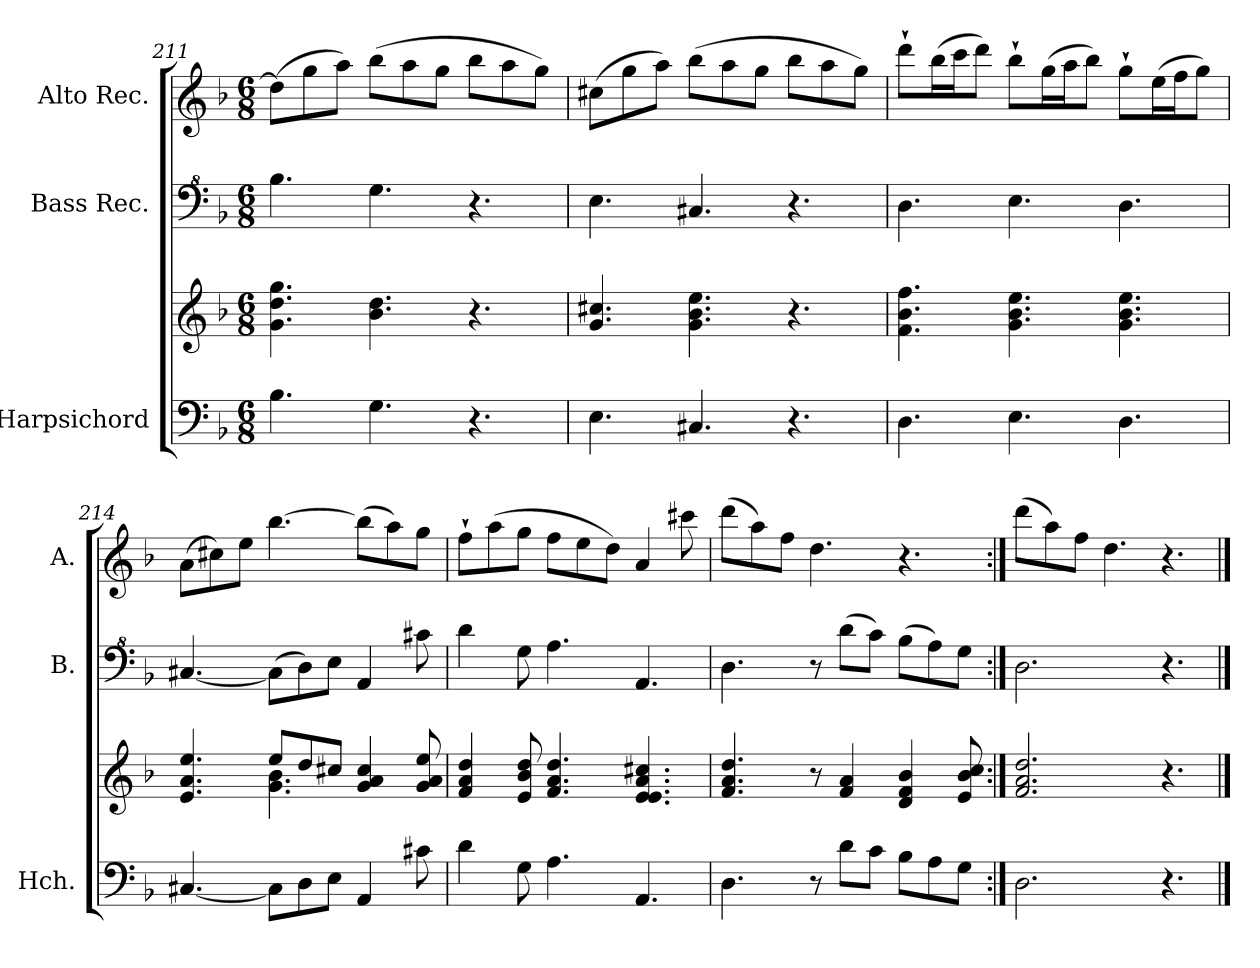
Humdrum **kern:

**kern	**kern	**kern	**kern
*part3	*part3	*part2	*part1
*staff4	*staff3	*staff2	*staff1
*I"Harpsichord	*	*I"Bass Rec.	*I"Alto Rec.
*I'Hch.	*	*I'B.	*I'A.
*clefF4	*clefG2	*clefF^4	*clefG2
*k[b-]	*k[b-]	*k[b-]	*k[b-]
*M6/8	*M6/8	*M6/8	*M6/8
=211	=211	=211	=211
4.B-\	4.g\ 4.dd\ 4.gg\	4.b-\	(8dd\L]
.	.	.	8gg\
.	.	.	8aa\J)
4.G\	4.b-\ 4.dd\	4.g\	(8bb-\L
.	.	.	8aa\
.	.	.	8gg\J
4.r	4.r	4.r	8bb-\L
.	.	.	8aa\
.	.	.	8gg\J)
!!LO:LB:g=z
=212	=212	=212	=212
4.E\	4.g/ 4.cc#X/	4.e\	(8cc#X\L
.	.	.	8gg\
.	.	.	8aa\J)
4.C#X/	4.g\ 4.b-\ 4.ee\	4.c#X/	(8bb-\L
.	.	.	8aa\
.	.	.	8gg\J
4.r	4.r	4.r	8bb-\L
.	.	.	8aa\
.	.	.	8gg\J)
=213	=213	=213	=213
4.D\	4.f\ 4.b-\ 4.ff\	4.d\	8ddd`\L
.	.	.	(16bb-\L
.	.	.	16ccc\J
.	.	.	8ddd\J)
4.E\	4.g\ 4.b-\ 4.ee\	4.e\	8bb-`\L
.	.	.	(16gg\L
.	.	.	16aa\J
.	.	.	8bb-\J)
4.D\	4.g\ 4.b-\ 4.ee\	4.d\	8gg`\L
.	.	.	(16ee\L
.	.	.	16ff\J
.	.	.	8gg\J)
=214	=214	=214	=214
*	*^	*	*
[4.C#X/	4.e/ 4.a/ 4.ee/	4.ryy	[4.c#X/	(8a\L
.	.	.	.	8cc#X\)
.	.	.	.	8ee\J
8C#\L]	8ee/L	4.g\ 4.b-\	(8c#\L]	[4.bb-\
8D\	8dd/	.	8d\)	.
8E\J	8cc#X/J	.	8e\J	.
4AA/	4g/ 4a/ 4cc#/	4.ryy	4A/	(8bb-\L]
.	.	.	.	8aa\)
8c#X\	8g/ 8a/ 8ee/	.	8cc#X\	8gg\J
*	*v	*v	*	*
=215	=215	=215	=215
4d\	4f/ 4a/ 4dd/	4dd\	8ff`\L
.	.	.	(8aa\
8G\	8e/ 8b-/ 8dd/	8g\	8gg\J
4.A\	4.f/ 4.a/ 4.dd/	4.a\	8ff\L
.	.	.	8ee\
.	.	.	8dd\J)
4.AA/	4.e/ 4.e/ 4.a/ 4.cc#X/	4.A/	4a/
.	.	.	8ccc#X\
=216	=216	=216	=216
4.D\	4.f/ 4.a/ 4.dd/	4.d\	(8ddd\L
.	.	.	8aa\)
.	.	.	8ff\J
8r	8r	8r	4.dd\
8d\L	4f/ 4a/	(8dd\L	.
8c\J	.	8cc\J)	.
8B-\L	4d/ 4f/ 4b-/	(8b-\L	4.r
8A\	.	8a\)	.
8G\J	8e/ 8b-/ 8cc/	8g\J	.
=217:|!	=217:|!	=217:|!	=217:|!
2.D\	2.f/ 2.a/ 2.dd/	2.d\	(8ddd\L
.	.	.	8aa\)
.	.	.	8ff\J
.	.	.	4.dd\
4.r	4.r	4.r	4.r
==	==	==	==
*-	*-	*-	*-
